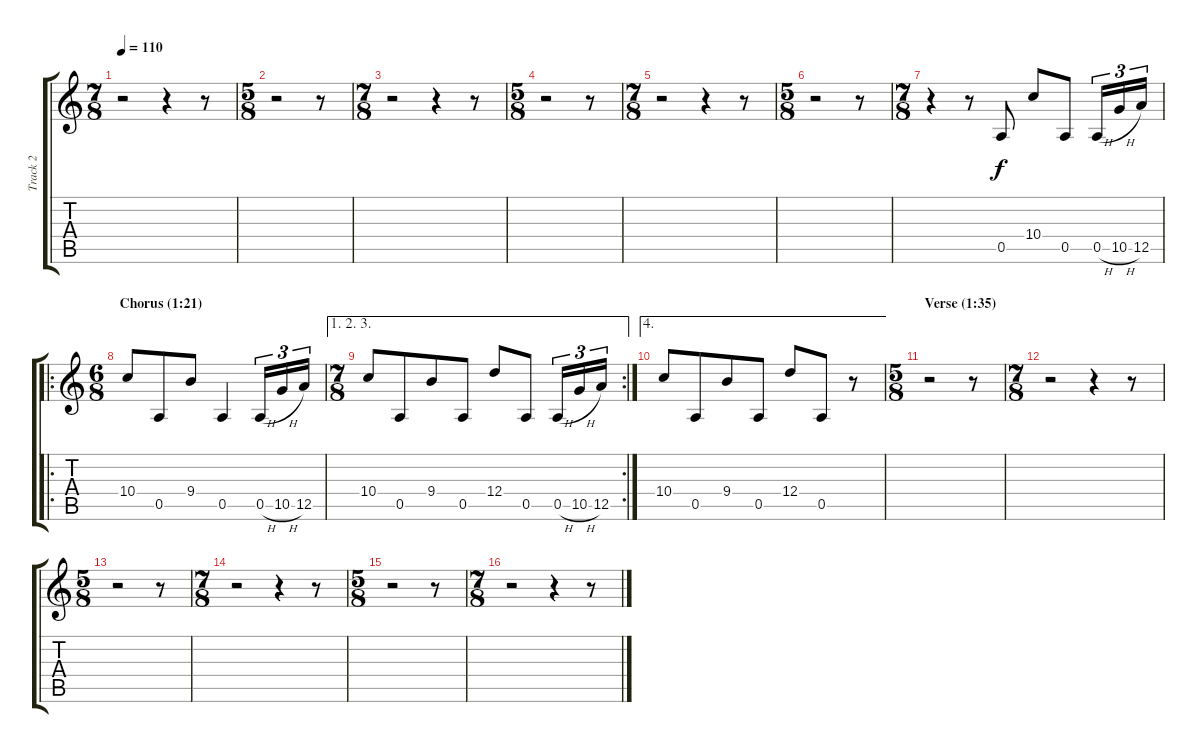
\track ("Track 2" "Track 2") {instrument distortionguitar}
\staff {score tabs}
\tuning (E4 B3 G3 D3 A2 D2) {hide}
\ts (7 8)
\tempo 110
\clef g2
\ks c
r.2{dy f} r.4 r.8 |
\ts (5 8)
r.2 r.8 |
\ts (7 8)
r.2 r.4 r.8 |
\ts (5 8)
r.2 r.8 |
\ts (7 8)
r.2 r.4 r.8 |
\ts (5 8)
r.2 r.8 |
\ts (7 8)
r.4 r.8 0.5.8 10.4.8 0.5.8 0.5{h}.16{tu (3 2)} 10.5{h}.16{tu (3 2)} 12.5.16{tu (3 2)} |
\ro
\ts (6 8)
\section ("" "Chorus (1:21)")
10.4.8 0.5.8 9.4.8 0.5.4 0.5{h}.16{tu (3 2)} 10.5{h}.16{tu (3 2)} 12.5.16{tu (3 2)} |
\ae (1 2 3)
\rc 2
\ts (7 8)
10.4.8 0.5.8 9.4.8 0.5.8 12.4.8 0.5.8 0.5{h}.16{tu (3 2)} 10.5{h}.16{tu (3 2)} 12.5.16{tu (3 2)} |
\ae 4
10.4.8 0.5.8 9.4.8 0.5.8 12.4.8 0.5.8 r.8 |
\ts (5 8)
\section ("" "Verse (1:35)")
r.2 r.8 |
\ts (7 8)
r.2 r.4 r.8 |
\ts (5 8)
r.2 r.8 |
\ts (7 8)
r.2 r.4 r.8 |
\ts (5 8)
r.2 r.8 |
\ts (7 8)
r.2 r.4 r.8
